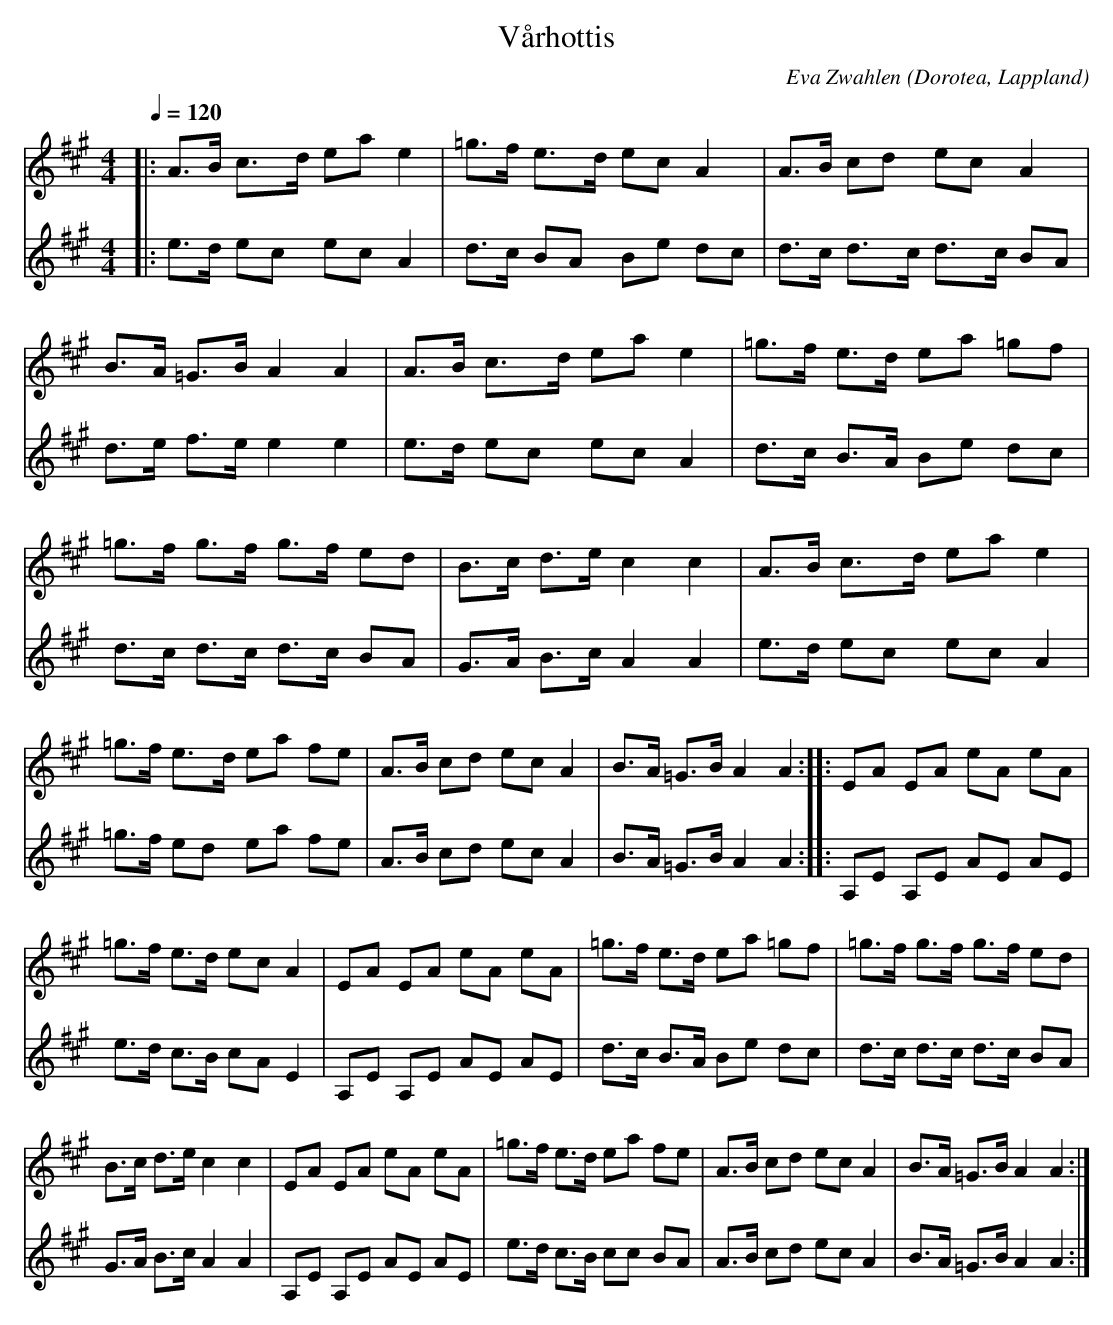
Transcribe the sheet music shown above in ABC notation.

X:1
T:Vårhottis
O:Dorotea, Lappland
C:Eva Zwahlen
M:4/4
L:1/16
Q:1/4=120
K:A
V:1
|: A3B c3d1 e2a2 e4 | =g3f e3d1 e2c2 A4 | A3B c2d2 e2c2 A4 |B3A =G3B A4 A4  | A3B c3d e2a2 e4 |=g3f e3d e2a2 =g2f2 | =g3f g3f g3f e2d2 |B3c d3e c4 c4  |  A3B c3d1 e2a2 e4 |=g3f e3d e2a2 f2e2 | A3B c2d2 e2c2 A4 |B3A =G3B A4 A4:||:E2A2 E2A2 e2A2 e2A2 |=g3f e3d e2c2 A4 |E2A2 E2A2 e2A2 e2A2 |=g3f e3d e2a2 =g2f2 | =g3f g3f g3f e2d2 |B3c d3e c4 c4  |E2A2 E2A2 e2A2 e2A2 |=g3f e3d e2a2 f2e2 |  A3B c2d2 e2c2 A4 |B3A =G3B A4 A4:|
V:2
|:  e3d e2c2  e2c2 A4 | d3c B2A2 B2e2 d2c2 | d3c d3c d3c B2A2 |d3e f3e e4 e4  |e3d e2c2 e2c2 A4 |d3c B3A B2e2 d2c2 | d3c d3c d3c B2A2 | G3A B3c A4 A4 |  e3d e2c2  e2c2 A4 |=g3f e2d2 e2a2 f2e2 |A3B c2d2 e2c2 A4  |B3A =G3B A4 A4 :||:A,2E2 A,2E2 A2E2 A2E2 | e3d c3B c2A2 E4 |A,2E2 A,2E2 A2E2 A2E2 |d3c B3A B2e2 d2c2 | d3c d3c d3c B2A2 | G3A B3c A4 A4 | A,2E2 A,2E2 A2E2 A2E2 | e3d c3B c2c2 B2A2 | A3B c2d2 e2c2 A4 |B3A =G3B A4 A4:|
